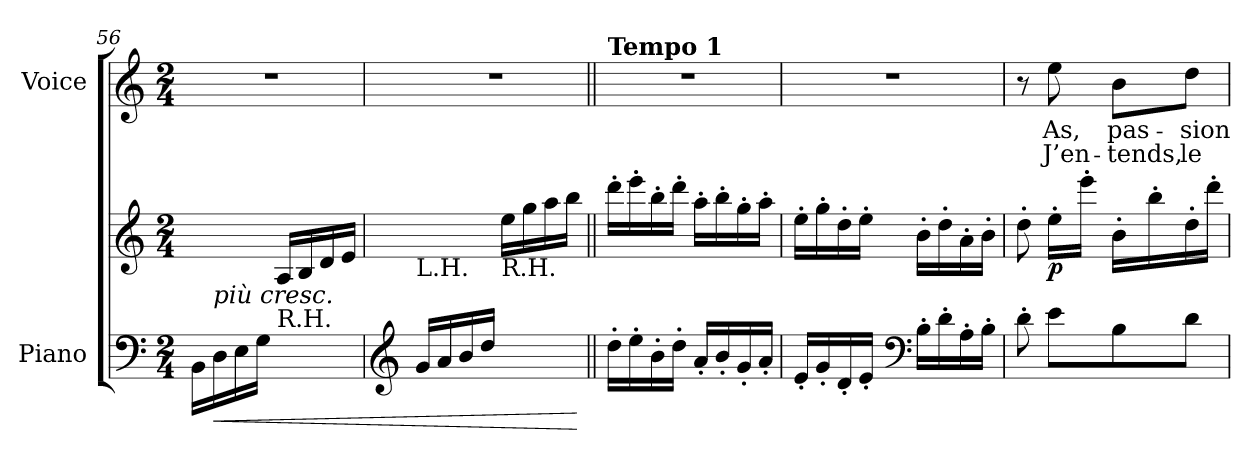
**kern	**kern	**dynam	**kern	**text	**text	**dynam
*part2	*part2	*part2	*part1	*part1	*part1	*part1
*staff3	*staff2	*staff2/3	*staff1	*staff1	*staff1	*staff1
*I"Piano	*	*	*I"Voice	*	*	*
*I'Pno	*	*	*	*	*	*
*clefF4	*clefG2	*	*clefG2	*	*	*
*k[]	*k[]	*	*k[]	*	*	*
*M2/4	*M2/4	*	*M2/4	*	*	*
=56	=56	=56	=56	=56	=56	=56
*^	*	*	*	*	*	*
(>16BB\LL	2ryy	16ryy	.	2r	.	.	.
!	!	!LO:TX:b:i:t=più cresc.	!	!	!	!	!
!	!	!	!LO:HP:b=2	!	!	!	!
16D\	.	8.ryy	<	.	.	.	.
16E\	.	.	.	.	.	.	.
16G\JJ	.	.	.	.	.	.	.
!	!	!LO:TX:b:t=R.H.	!	!	!	!	!
4ryy	.	16A/LL	.	.	.	.	.
.	.	16B/	.	.	.	.	.
.	.	16d/	.	.	.	.	.
.	.	16e/JJ)	.	.	.	.	.
=57	=57	=57	=57	=57	=57	=57	=57
*clefG2	*	*	*	*	*	*	*
!	!	!LO:TX:b:t=L.H.	!	!	!	!	!
(16g/LL	2ryy	4ryy	.	2r	.	.	.
16a/	.	.	.	.	.	.	.
16b/	.	.	.	.	.	.	.
16dd/JJ	.	.	.	.	.	.	.
!	!	!LO:TX:b:t=R.H.	!	!	!	!	!
4ryy	.	16ee\LL	.	.	.	.	.
.	.	16gg\	.	.	.	.	.
.	.	16aa\	.	.	.	.	.
.	.	16bb\JJ)	.	.	.	.	.
*v	*v	*	*	*	*	*	*
.	.	[	.	.	.	.
=58||	=58||	=58||	=58||	=58||	=58||	=58||
!	!	!	!LO:TX:a:B:t=Tempo 1	!	!	!
!	!	!LO:DY:b	!	!	!	!
!	!	!LO:DY:n=1:b	!	!	!	!
16dd'\LL	16ddd'\LL	f other-dynamics	2r	.	.	.
16ee'\	16eee'\	.	.	.	.	.
16b'\	16bb'\	.	.	.	.	.
16dd'\JJ	16ddd'\JJ	.	.	.	.	.
16a'/LL	16aa'\LL	.	.	.	.	.
16b'/	16bb'\	.	.	.	.	.
16g'/	16gg'\	.	.	.	.	.
16a'/JJ	16aa'\JJ	.	.	.	.	.
=59	=59	=59	=59	=59	=59	=59
16e'/LL	16ee'\LL	.	2r	.	.	.
16g'/	16gg'\	.	.	.	.	.
16d'/	16dd'\	.	.	.	.	.
16e'/JJ	16ee'\JJ	.	.	.	.	.
*clefF4	*	*	*	*	*	*
16B'\LL	16b'\LL	.	.	.	.	.
16d'\	16dd'\	.	.	.	.	.
16A'\	16a'\	.	.	.	.	.
16B'\JJ	16b'\JJ	.	.	.	.	.
=60	=60	=60	=60	=60	=60	=60
8d'\	8dd'\	.	8r	.	.	.
!	!	!LO:DY:b	!	!	!	!LO:DY:a
!	!	!	!	!	!	!LO:DY:n=1:a
8e\L	16ee'\LL	p	8ee\	As,	J’en-	mf other-dynamics
.	16eee'\JJ	.	.	.	.	.
8B\	16b'\LL	.	8b\L	pas-	-tends,	.
.	16bb'\	.	.	.	.	.
8d\J	16dd'\	.	8dd\J	-sion-	le	.
.	16ddd'\JJ	.	.	.	.	.
=	=	=	=	=	=	=
*-	*-	*-	*-	*-	*-	*-
